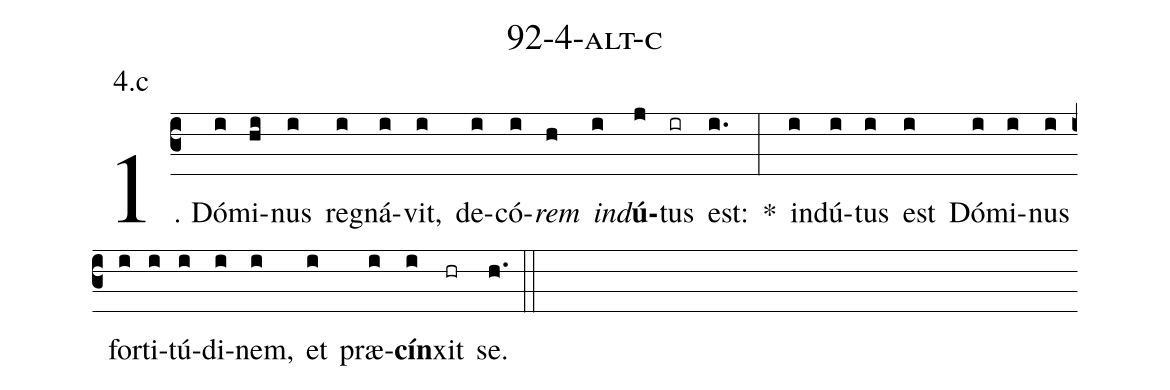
name: 92-4-alt-c;
annotation: 4.c;
%%
(c3)1. Dó(i)mi(hi)nus(i) re(i)gná(i)vit,(i) de(i)có(i)<i>rem</i>(h) <i>ind</i>(i)<b>ú</b>(j)tus(ir) est:(i.) *(:) ind(i)ú(i)tus(i) est(i) Dó(i)mi(i)nus(i) for(i)ti(i)tú(i)di(i)nem,(i) et(i) præ(i)<b>cín</b>(i)xit(hr) se.(h.) (::)
